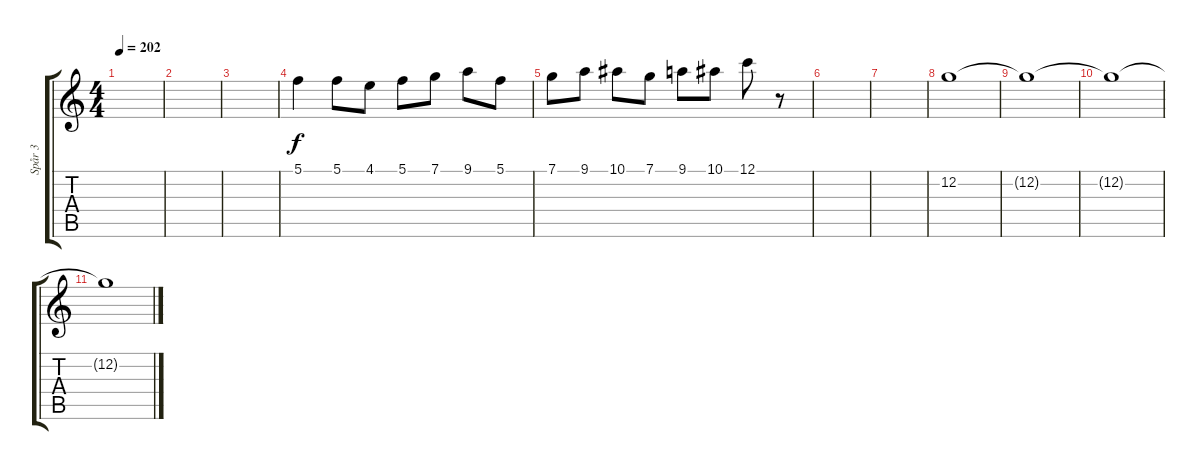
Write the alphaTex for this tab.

\track ("Spår 3" "Spår 3") {instrument distortionguitar}
\staff {score tabs}
\tuning (C4 G3 Eb3 Bb2 F2 C2) {hide}
\ts (4 4)
\tempo 202
\clef g2
\ks c
|
|
|
5.1.4 5.1.8 4.1.8 5.1.8 7.1.8 9.1.8 5.1.8 |
7.1.8 9.1.8 10.1.8 7.1.8 9.1.8 10.1.8 12.1.8 r.8 |
|
|
12.2.1 |
12.2{t}.1 |
12.2{t}.1 |
12.2{t}.1
